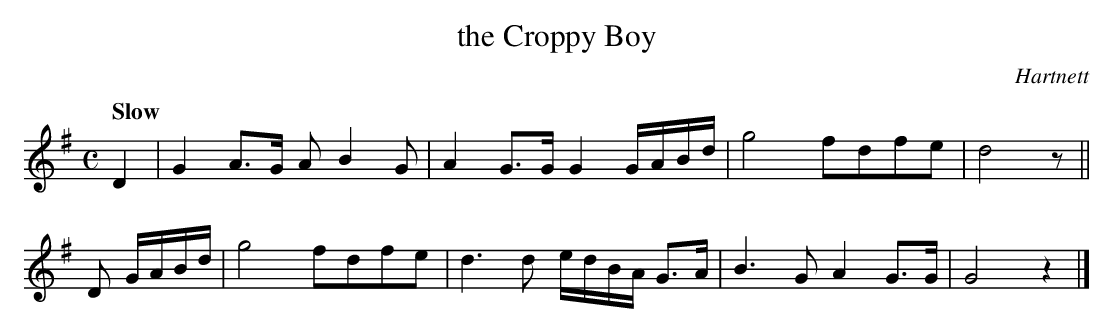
X:1
T: the Croppy Boy
O: Hartnett
Q: "Slow"
M: C
L: 1/8
K: G
D2 | G2 A>G A B2 G | A2 G>G G2 G/A/B/d/ | g4 fdfe | d4 z ||
D G/A/B/d/ | g4 fdfe | d3 d e/d/B/A/ G>A | B3 G A2 G>G | G4 z2 |]
